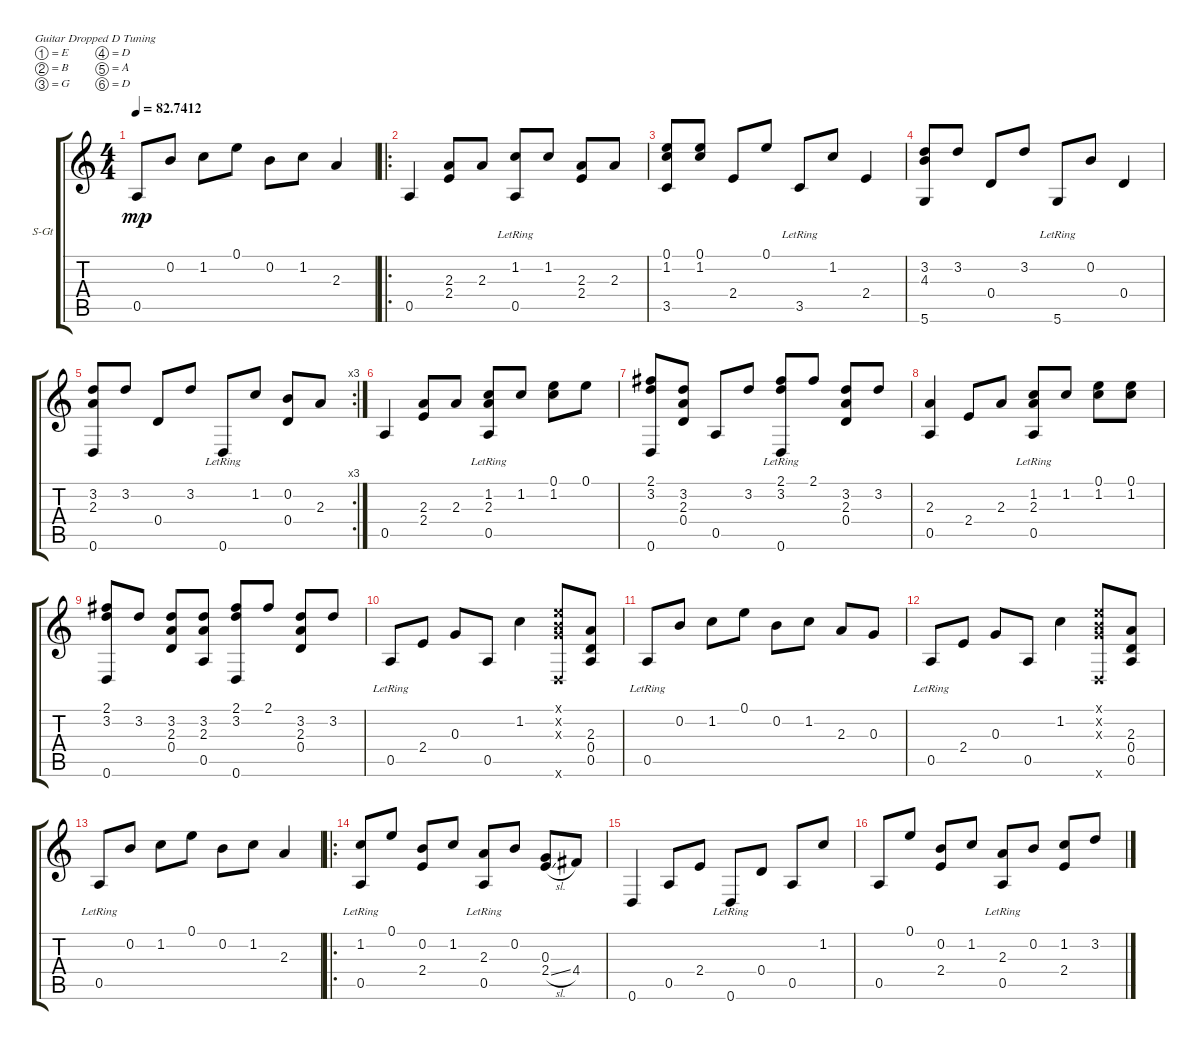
\defaultSystemsLayout 4
\bracketExtendMode groupsimilarinstruments
\firstSystemTrackNameOrientation horizontal
\otherSystemsTrackNameOrientation horizontal
\track ("Steel Guitar" "S-Gt") {instrument acousticguitarsteel}
\staff {score tabs}
\tuning (E4 B3 G3 D3 A2 D2)
\ts (4 4)
\tempo
82.7412
\accidentals auto
\clef g2
\ottava regular
\simile none
\ks c
0.5.8{dy mp} 0.2.8 1.2.8 0.1.8 0.2.8 1.2.8 2.3.4 |
\ro
0.5.4 (2.4 2.3).8 2.3.8 (1.2 0.5{lr}).8 1.2.8 (2.3 2.4).8 2.3.8 |
(3.5 1.2 0.1).8 (1.2 0.1).8 2.4.8 0.1.8 3.5{lr}.8 1.2.8 2.4.4 |
(3.2 4.3 5.6).8 3.2.8 0.4.8 3.2.8 5.6{lr}.8 0.2.8 0.4.4 |
\rc 3
(3.2 2.3 0.6).8 3.2.8 0.4.8 3.2.8 0.6{lr}.8 1.2.8 (0.4 0.2).8 2.3.8 |
0.5.4 (2.4 2.3).8 2.3.8 (2.3 0.5{lr} 1.2).8 1.2.8 (1.2 0.1).8 0.1.8 |
(2.1 3.2 0.6).8 (3.2 2.3 0.4).8 0.5.8 3.2.8 (2.1 3.2 0.6{lr}).8 2.1.8 (3.2 2.3 0.4).8 3.2.8 |
(2.3 0.5).4 2.4.8 2.3.8 (1.2 2.3 0.5{lr}).8 1.2.8 (1.2 0.1).8 (0.1 1.2).8 |
(2.1 3.2 0.6).8 3.2.8 (3.2 2.3 0.4).8 (3.2 2.3 0.5).8 (2.1 3.2 0.6).8 2.1.8 (2.3 0.4 3.2).8 3.2.8 |
0.5{lr}.8 2.4.8 0.3.8 0.5.8 1.2.4 (0.1{x} 0.2{x} 0.3{x} 0.6{x}).8 (2.3 0.4 0.5).8 |
0.5{lr}.8 0.2.8 1.2.8 0.1.8 0.2.8 1.2.8 2.3.8 0.3.8 |
0.5{lr}.8 2.4.8 0.3.8 0.5.8 1.2.4 (0.1{x} 0.2{x} 0.3{x} 0.6{x}).8 (2.3 0.4 0.5).8 |
0.5{lr}.8 0.2.8 1.2.8 0.1.8 0.2.8 1.2.8 2.3.4 |
\ro
(1.2{lr} 0.5).8 0.1.8 (2.4 0.2).8 1.2.8 (2.3 0.5{lr}).8 0.2.8 (0.3 2.4{sl}).8 4.4.8 |
0.6.4 0.5.8 2.4.8 0.6{lr}.8 0.4.8 0.5.8 1.2.8 |
0.5.8 0.1.8 (0.2 2.4).8 1.2.8 (2.3 0.5{lr}).8 0.2.8 (1.2 2.4).8 3.2.8
